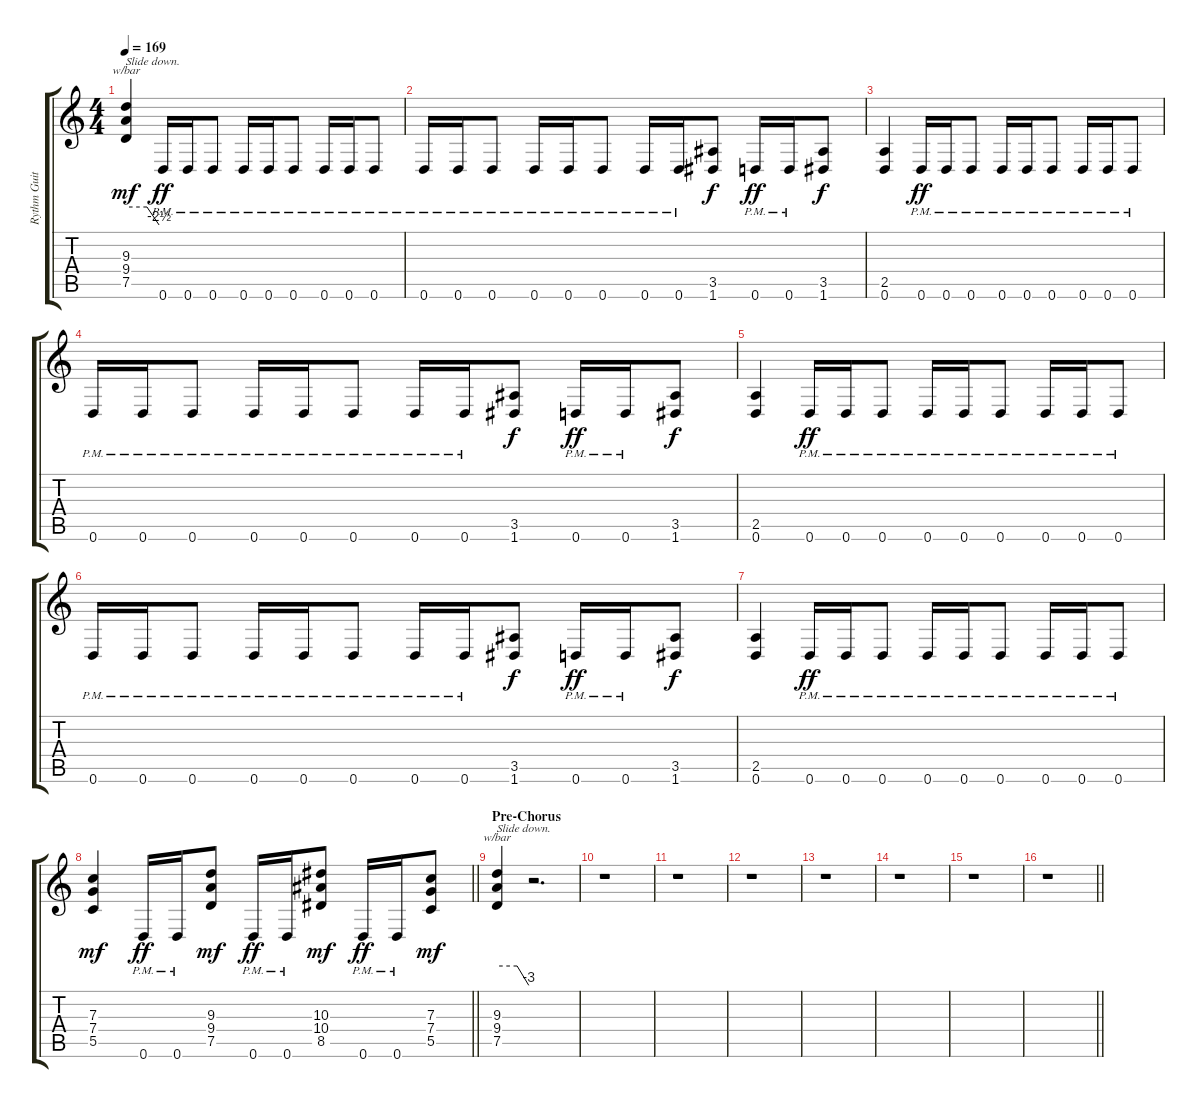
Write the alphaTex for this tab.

\track ("Rythm Guitar 2" "Rythm Guit") {instrument distortionguitar}
\staff {score tabs}
\tuning (D4 A3 F3 C3 G2 D2) {hide}
\ts (4 4)
\tempo 169
\clef g2
\ks c
(9.3 9.4 7.5).4{tbe (custom default 0 0 38 0 60 -10) txt "Slide down." dy mf} 0.6{pm}.16{dy ff} 0.6{pm}.16 0.6{pm}.8 0.6{pm}.16 0.6{pm}.16 0.6{pm}.8 0.6{pm}.16 0.6{pm}.16 0.6{pm}.8 |
0.6{pm}.16 0.6{pm}.16 0.6{pm}.8 0.6{pm}.16 0.6{pm}.16 0.6{pm}.8 0.6{pm}.16 0.6{pm}.16 (3.5 1.6).8{dy f} 0.6{pm}.16{dy ff} 0.6{pm}.16 (3.5 1.6).8{dy f} |
(2.5 0.6).4 0.6{pm}.16{dy ff} 0.6{pm}.16 0.6{pm}.8 0.6{pm}.16 0.6{pm}.16 0.6{pm}.8 0.6{pm}.16 0.6{pm}.16 0.6{pm}.8 |
0.6{pm}.16 0.6{pm}.16 0.6{pm}.8 0.6{pm}.16 0.6{pm}.16 0.6{pm}.8 0.6{pm}.16 0.6{pm}.16 (3.5 1.6).8{dy f} 0.6{pm}.16{dy ff} 0.6{pm}.16 (3.5 1.6).8{dy f} |
(2.5 0.6).4 0.6{pm}.16{dy ff} 0.6{pm}.16 0.6{pm}.8 0.6{pm}.16 0.6{pm}.16 0.6{pm}.8 0.6{pm}.16 0.6{pm}.16 0.6{pm}.8 |
0.6{pm}.16 0.6{pm}.16 0.6{pm}.8 0.6{pm}.16 0.6{pm}.16 0.6{pm}.8 0.6{pm}.16 0.6{pm}.16 (3.5 1.6).8{dy f} 0.6{pm}.16{dy ff} 0.6{pm}.16 (3.5 1.6).8{dy f} |
(2.5 0.6).4 0.6{pm}.16{dy ff} 0.6{pm}.16 0.6{pm}.8 0.6{pm}.16 0.6{pm}.16 0.6{pm}.8 0.6{pm}.16 0.6{pm}.16 0.6{pm}.8 |
\barLineRight lightlight
(7.3 7.4 5.5).4{dy mf} 0.6{pm}.16{dy ff} 0.6{pm}.16 (9.3 9.4 7.5).8{dy mf} 0.6{pm}.16{dy ff} 0.6{pm}.16 (10.3 10.4 8.5).8{dy mf} 0.6{pm}.16{dy ff} 0.6{pm}.16 (7.3 7.4 5.5).8{dy mf} |
\section ("" "Pre-Chorus")
(9.3 9.4 7.5).4{tbe (custom default 0 0 38 0 60 -12) txt "Slide down."} r.2{d} |
r.1 |
r.1 |
r.1 |
r.1 |
r.1 |
r.1 |
\barLineRight lightlight
r.1
